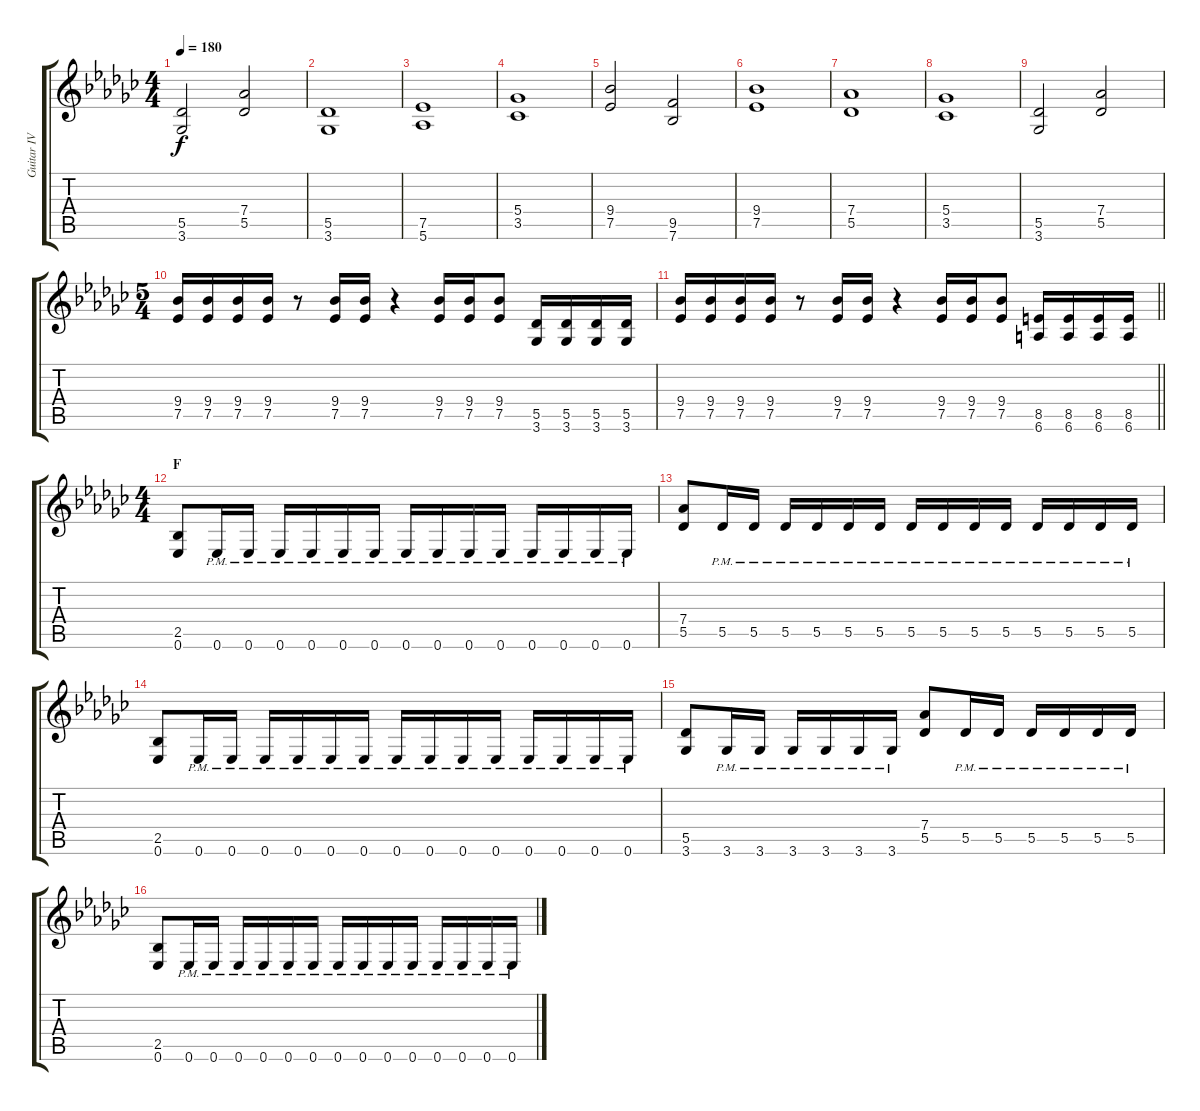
\track ("Guitar IV (Kawaguchi Norimi/\"Christina\")" "Guitar IV ") {instrument overdrivenguitar}
\staff {score tabs}
\tuning (Eb4 Bb3 Gb3 Db3 Ab2 Eb2) {hide}
\ts (4 4)
\tempo 180
\clef g2
\ks gb
(5.5 3.6).2{dy f} (7.4 5.5).2 |
(5.5 3.6).1 |
(7.5 5.6).1 |
(5.4 3.5).1 |
(9.4 7.5).2 (9.5 7.6).2 |
(9.4 7.5).1 |
(7.4 5.5).1 |
(5.4 3.5).1 |
(5.5 3.6).2 (7.4 5.5).2 |
\ts (5 4)
(9.4 7.5).16 (9.4 7.5).16 (9.4 7.5).16 (9.4 7.5).16 r.8 (9.4 7.5).16 (9.4 7.5).16 r.4 (9.4 7.5).16 (9.4 7.5).16 (9.4 7.5).8 (5.5 3.6).16 (5.5 3.6).16 (5.5 3.6).16 (5.5 3.6).16 |
\barLineRight lightlight
(9.4 7.5).16 (9.4 7.5).16 (9.4 7.5).16 (9.4 7.5).16 r.8 (9.4 7.5).16 (9.4 7.5).16 r.4 (9.4 7.5).16 (9.4 7.5).16 (9.4 7.5).8 (8.5 6.6).16 (8.5 6.6).16 (8.5 6.6).16 (8.5 6.6).16 |
\ts (4 4)
\section ("" "F")
(2.5 0.6).8 0.6{pm}.16 0.6{pm}.16 0.6{pm}.16 0.6{pm}.16 0.6{pm}.16 0.6{pm}.16 0.6{pm}.16 0.6{pm}.16 0.6{pm}.16 0.6{pm}.16 0.6{pm}.16 0.6{pm}.16 0.6{pm}.16 0.6{pm}.16 |
(7.4 5.5).8 5.5{pm}.16 5.5{pm}.16 5.5{pm}.16 5.5{pm}.16 5.5{pm}.16 5.5{pm}.16 5.5{pm}.16 5.5{pm}.16 5.5{pm}.16 5.5{pm}.16 5.5{pm}.16 5.5{pm}.16 5.5{pm}.16 5.5{pm}.16 |
(2.5 0.6).8 0.6{pm}.16 0.6{pm}.16 0.6{pm}.16 0.6{pm}.16 0.6{pm}.16 0.6{pm}.16 0.6{pm}.16 0.6{pm}.16 0.6{pm}.16 0.6{pm}.16 0.6{pm}.16 0.6{pm}.16 0.6{pm}.16 0.6{pm}.16 |
(5.5 3.6).8 3.6{pm}.16 3.6{pm}.16 3.6{pm}.16 3.6{pm}.16 3.6{pm}.16 3.6{pm}.16 (7.4 5.5).8 5.5{pm}.16 5.5{pm}.16 5.5{pm}.16 5.5{pm}.16 5.5{pm}.16 5.5{pm}.16 |
(2.5 0.6).8 0.6{pm}.16 0.6{pm}.16 0.6{pm}.16 0.6{pm}.16 0.6{pm}.16 0.6{pm}.16 0.6{pm}.16 0.6{pm}.16 0.6{pm}.16 0.6{pm}.16 0.6{pm}.16 0.6{pm}.16 0.6{pm}.16 0.6{pm}.16
